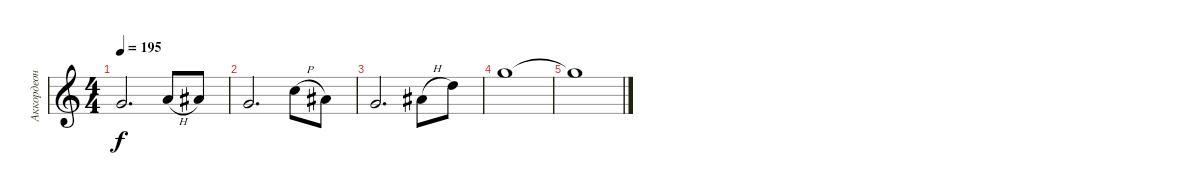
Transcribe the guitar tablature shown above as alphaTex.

\track ("Аккордеон" "Аккордеон") {instrument accordion}
\staff {score}
\tuning (E4 B3 G3 D3 A2 E2) {hide}
\ts (4 4)
\tempo 195
\clef g2
\ks c
3.1.2{d dy f} 5.1{h}.8 6.1.8 |
3.1.2{d} 8.1{h}.8 6.1.8 |
3.1.2{d} 6.1{h}.8 10.1.8 |
15.1.1 |
15.1{t}.1
